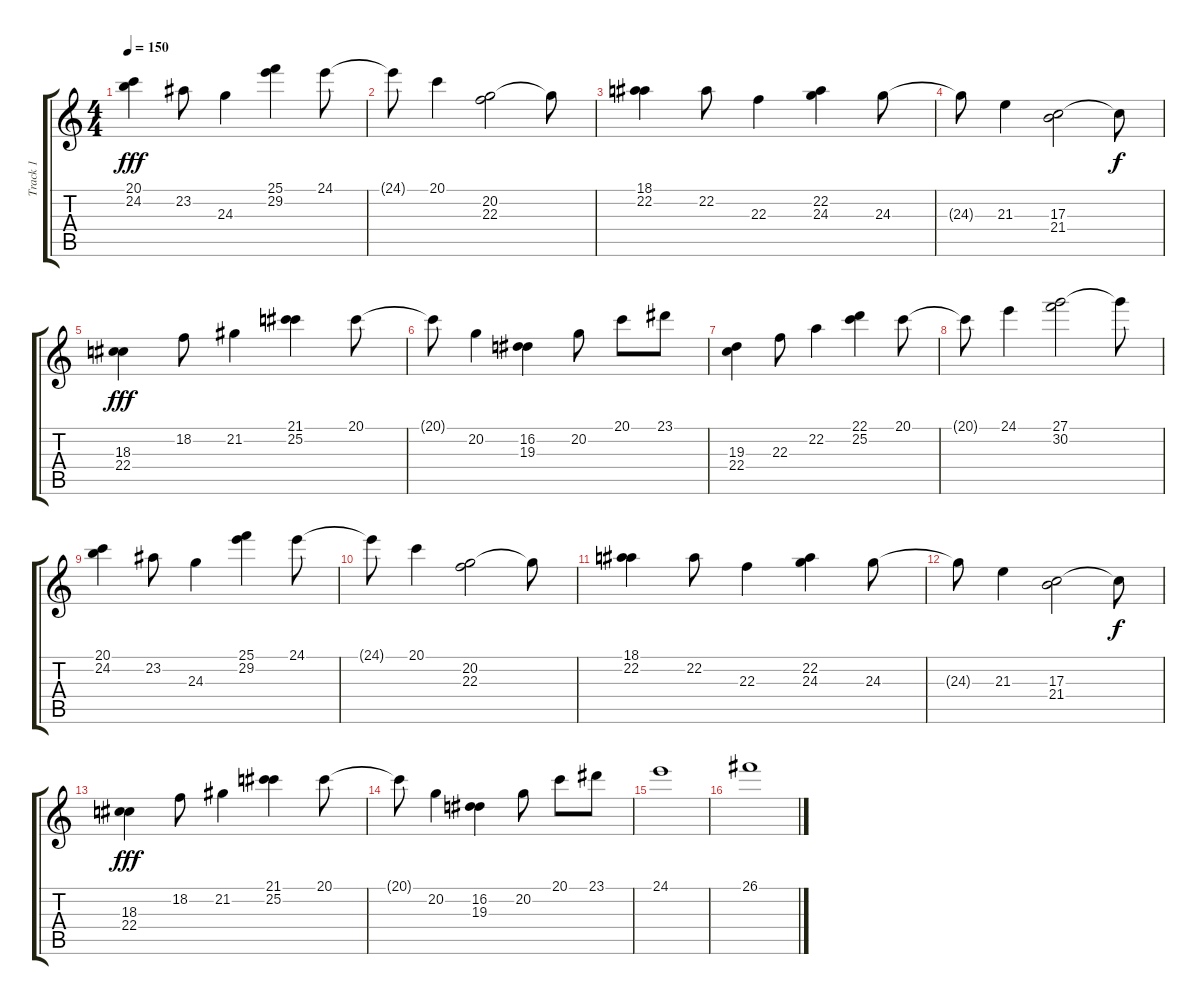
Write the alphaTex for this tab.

\track ("Track 1" "Track 1") {instrument lead1square}
\staff {score tabs}
\tuning (E4 B3 G3 D3 A2 E2) {hide}
\ts (4 4)
\tempo 150
\clef g2
\ks c
(20.1 24.2).4{dy fff} 23.2.8 24.3.4 (25.1 29.2).4 24.1.8 |
24.1{t}.8 20.1.4 (20.2 22.3).2 20.2{t}.8 |
(18.1 22.2).4 22.2.8 22.3.4 (22.2 24.3).4 24.3.8 |
24.3{t}.8 21.3.4 (17.3 21.4).2 17.3{t}.8{dy f} |
(18.3 22.4).4{dy fff} 18.2.8 21.2.4 (21.1 25.2).4 20.1.8 |
20.1{t}.8 20.2.4 (16.2 19.3).4 20.2.8 20.1.8 23.1.8 |
(19.3 22.4).4 22.3.8 22.2.4 (22.1 25.2).4 20.1.8 |
20.1{t}.8 24.1.4 (27.1 30.2).2 27.1{t}.8 |
(20.1 24.2).4 23.2.8 24.3.4 (25.1 29.2).4 24.1.8 |
24.1{t}.8 20.1.4 (20.2 22.3).2 20.2{t}.8 |
(18.1 22.2).4 22.2.8 22.3.4 (22.2 24.3).4 24.3.8 |
24.3{t}.8 21.3.4 (17.3 21.4).2 17.3{t}.8{dy f} |
(18.3 22.4).4{dy fff} 18.2.8 21.2.4 (21.1 25.2).4 20.1.8 |
20.1{t}.8 20.2.4 (16.2 19.3).4 20.2.8 20.1.8 23.1.8 |
24.1.1 |
26.1.1
